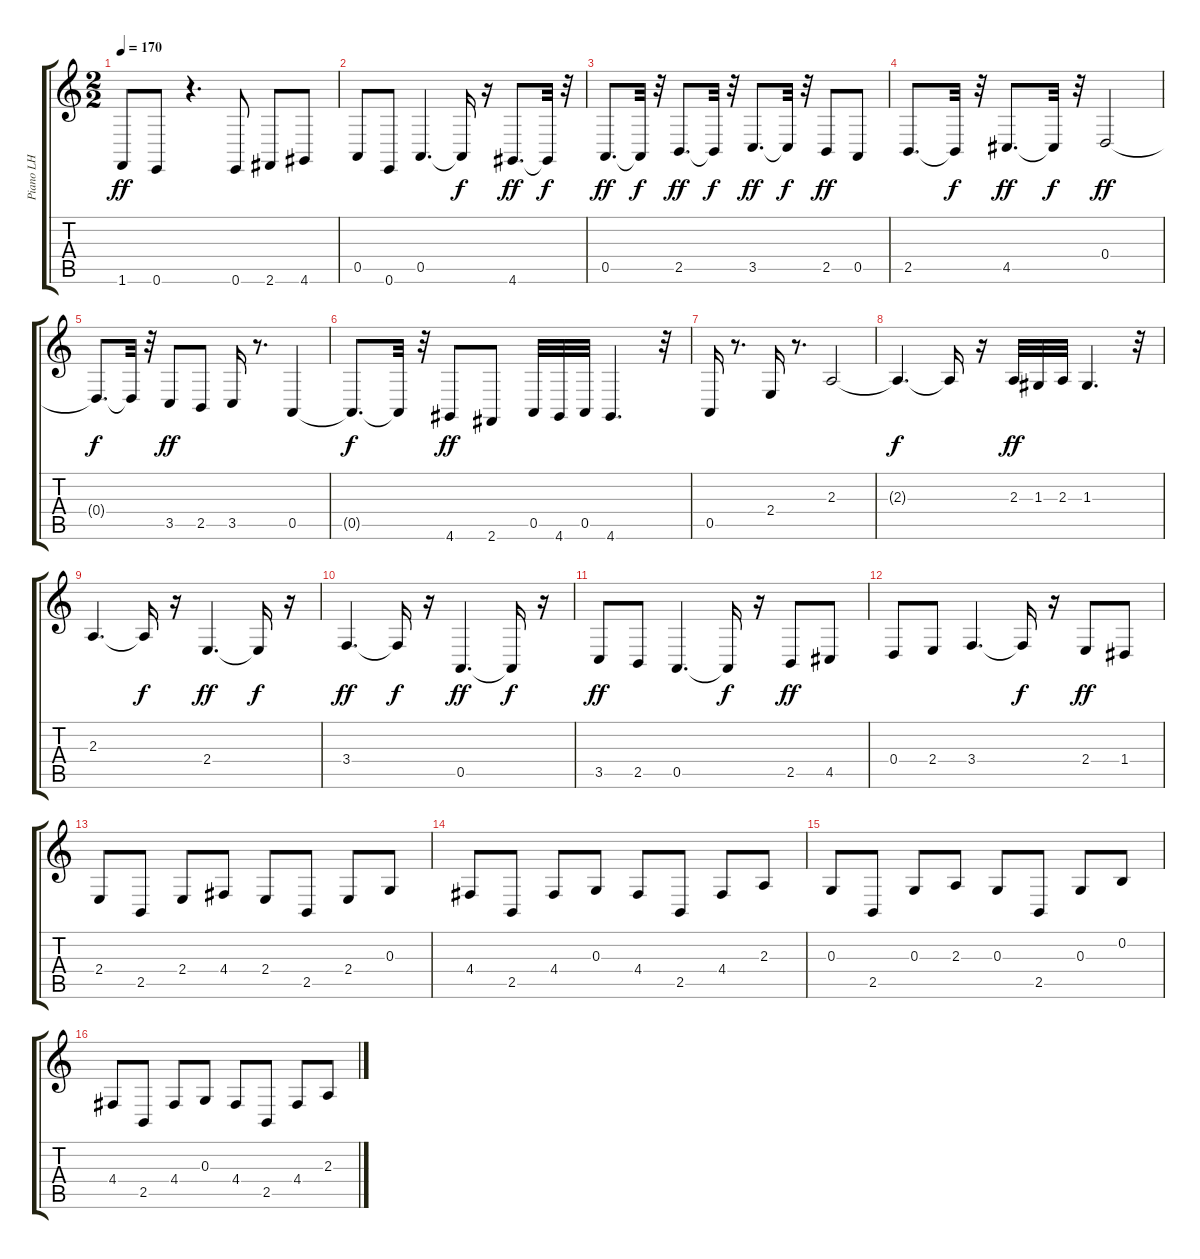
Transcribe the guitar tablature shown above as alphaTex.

\track ("Piano LH" "Piano LH") {instrument acousticgrandpiano}
\staff {score tabs}
\tuning (E4 B3 G3 D3 A2 E2) {hide}
\ts (2 2)
\tempo 170
\clef g2
\ks c
1.6.8{dy ff} 0.6.8 r.4{d} 0.6.8 2.6.8 4.6.8 |
0.5.8 0.6.8 0.5.4{d} 0.5{t}.16{dy f} r.16 4.6.8{d dy ff} 4.6{t}.32{dy f} r.32 |
0.5.8{d dy ff} 0.5{t}.32{dy f} r.32 2.5.8{d dy ff} 2.5{t}.32{dy f} r.32 3.5.8{d dy ff} 3.5{t}.32{dy f} r.32 2.5.8{dy ff} 0.5.8 |
2.5.8{d} 2.5{t}.32{dy f} r.32 4.5.8{d dy ff} 4.5{t}.32{dy f} r.32 0.4.2{dy ff} |
0.4{t}.8{d dy f} 0.4{t}.32 r.32 3.5.8{dy ff} 2.5.8 3.5.16 r.8{d} 0.5.4 |
0.5{t}.8{d dy f} 0.5{t}.32 r.32 4.6.8{dy ff} 2.6.8 0.5.32 4.6.32 0.5.32 4.6.4{d} r.32 |
0.5.16 r.8{d} 2.4.16 r.8{d} 2.3.2 |
2.3{t}.4{d dy f} 2.3{t}.16 r.16 2.3.32{dy ff} 1.3.32 2.3.32 1.3.4{d} r.32 |
2.3.4{d} 2.3{t}.16{dy f} r.16 2.4.4{d dy ff} 2.4{t}.16{dy f} r.16 |
3.4.4{d dy ff} 3.4{t}.16{dy f} r.16 0.5.4{d dy ff} 0.5{t}.16{dy f} r.16 |
3.5.8{dy ff} 2.5.8 0.5.4{d} 0.5{t}.16{dy f} r.16 2.5.8{dy ff} 4.5.8 |
0.4.8 2.4.8 3.4.4{d} 3.4{t}.16{dy f} r.16 2.4.8{dy ff} 1.4.8 |
2.4.8 2.5.8 2.4.8 4.4.8 2.4.8 2.5.8 2.4.8 0.3.8 |
4.4.8 2.5.8 4.4.8 0.3.8 4.4.8 2.5.8 4.4.8 2.3.8 |
0.3.8 2.5.8 0.3.8 2.3.8 0.3.8 2.5.8 0.3.8 0.2.8 |
4.4.8 2.5.8 4.4.8 0.3.8 4.4.8 2.5.8 4.4.8 2.3.8
